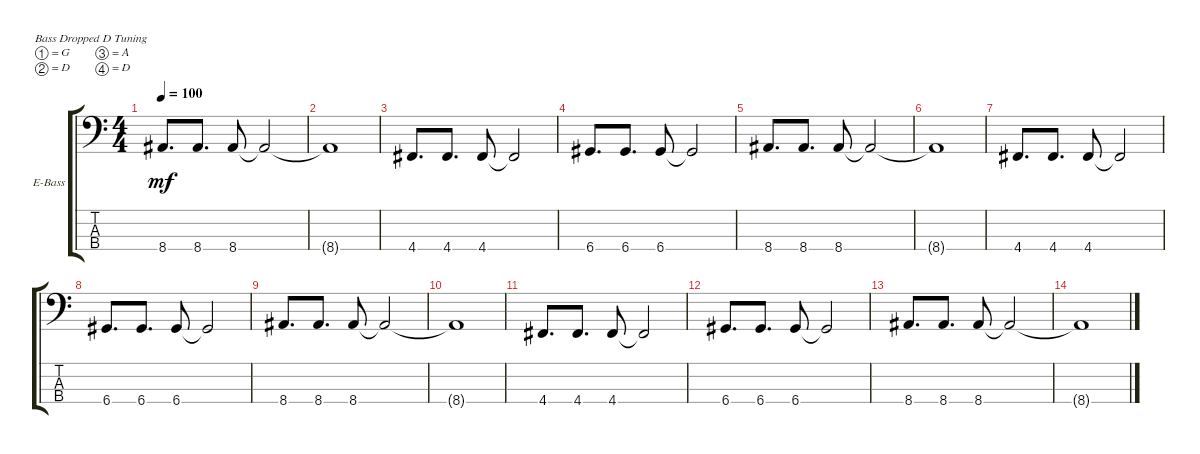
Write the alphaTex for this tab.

\defaultSystemsLayout 4
\bracketExtendMode groupsimilarinstruments
\firstSystemTrackNameOrientation horizontal
\otherSystemsTrackNameOrientation horizontal
\track ("Electric Bass" "E-Bass") {instrument electricbassfinger}
\staff {score tabs}
\tuning (G2 D2 A1 D1)
\ts (4 4)
\tempo 100
\clef f4
\ks c
8.4.8{d dy mf} 8.4.8{d} 8.4.8 8.4{t}.2 |
8.4{t}.1 |
4.4.8{d} 4.4.8{d} 4.4.8 4.4{t}.2 |
6.4.8{d} 6.4.8{d} 6.4.8 6.4{t}.2 |
8.4.8{d} 8.4.8{d} 8.4.8 8.4{t}.2 |
8.4{t}.1 |
4.4.8{d} 4.4.8{d} 4.4.8 4.4{t}.2 |
6.4.8{d} 6.4.8{d} 6.4.8 6.4{t}.2 |
8.4.8{d} 8.4.8{d} 8.4.8 8.4{t}.2 |
8.4{t}.1 |
4.4.8{d} 4.4.8{d} 4.4.8 4.4{t}.2 |
6.4.8{d} 6.4.8{d} 6.4.8 6.4{t}.2 |
8.4.8{d} 8.4.8{d} 8.4.8 8.4{t}.2 |
8.4{t}.1
